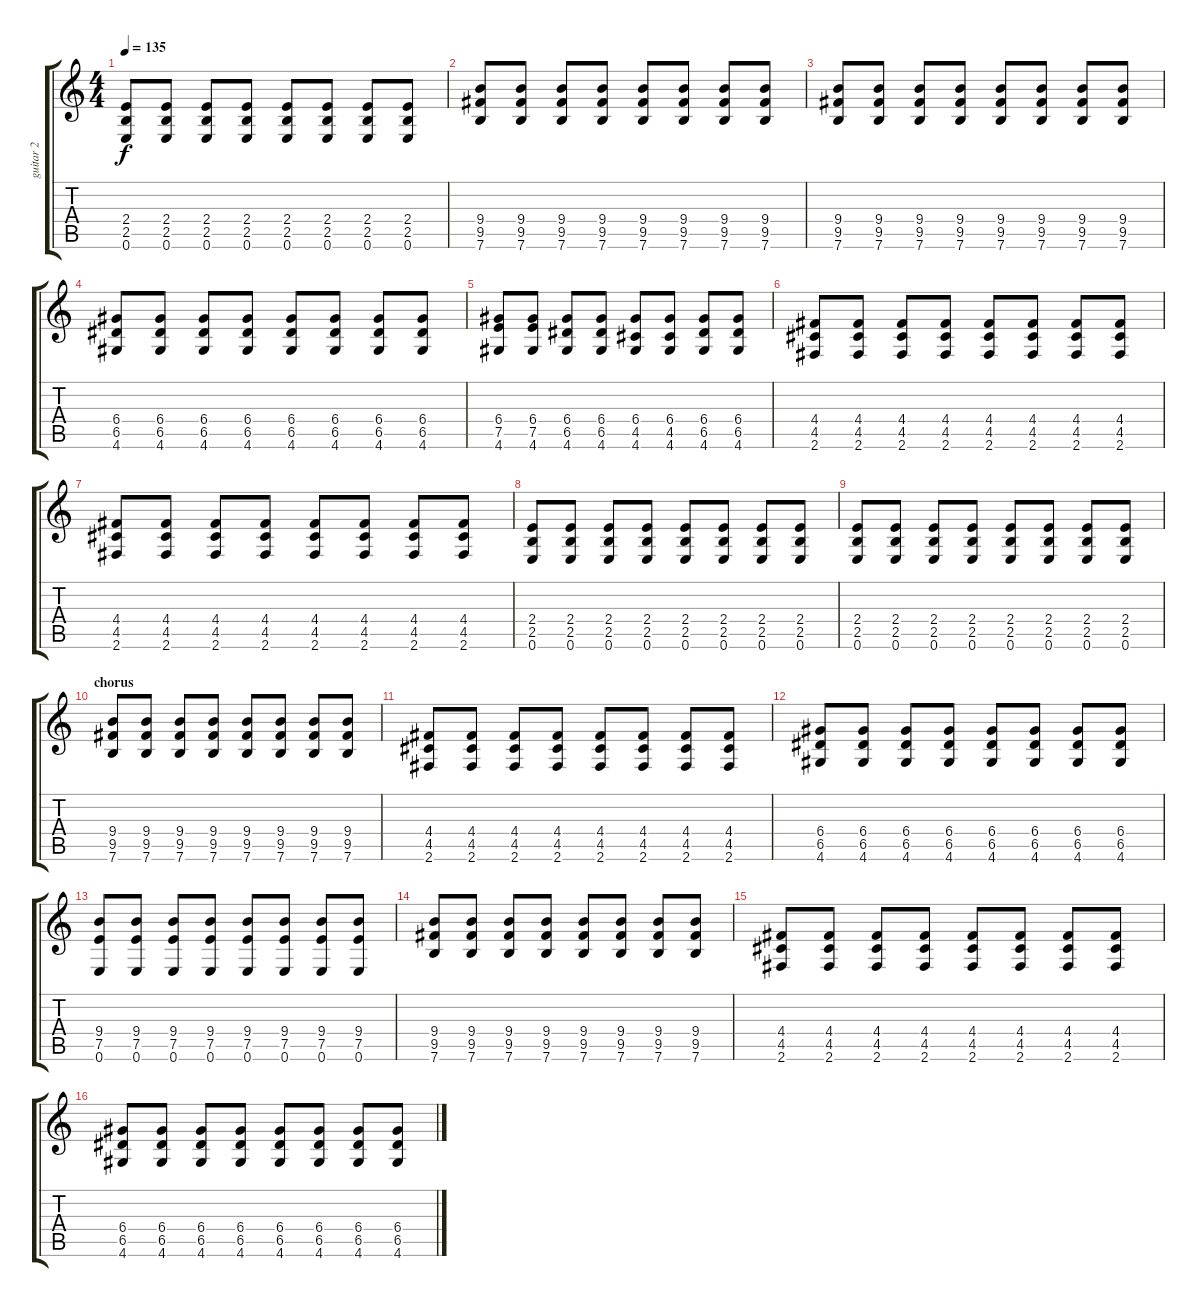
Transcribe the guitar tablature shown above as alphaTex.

\track ("guitar 2" "guitar 2") {instrument overdrivenguitar}
\staff {score tabs}
\tuning (E4 B3 G3 D3 A2 E2) {hide}
\ts (4 4)
\tempo 135
\clef g2
\ks c
(2.4 2.5 0.6).8{dy f} (2.4 2.5 0.6).8 (2.4 2.5 0.6).8 (2.4 2.5 0.6).8 (2.4 2.5 0.6).8 (2.4 2.5 0.6).8 (2.4 2.5 0.6).8 (2.4 2.5 0.6).8 |
(9.4 9.5 7.6).8 (9.4 9.5 7.6).8 (9.4 9.5 7.6).8 (9.4 9.5 7.6).8 (9.4 9.5 7.6).8 (9.4 9.5 7.6).8 (9.4 9.5 7.6).8 (9.4 9.5 7.6).8 |
(9.4 9.5 7.6).8 (9.4 9.5 7.6).8 (9.4 9.5 7.6).8 (9.4 9.5 7.6).8 (9.4 9.5 7.6).8 (9.4 9.5 7.6).8 (9.4 9.5 7.6).8 (9.4 9.5 7.6).8 |
(6.4 6.5 4.6).8 (6.4 6.5 4.6).8 (6.4 6.5 4.6).8 (6.4 6.5 4.6).8 (6.4 6.5 4.6).8 (6.4 6.5 4.6).8 (6.4 6.5 4.6).8 (6.4 6.5 4.6).8 |
(6.4 7.5 4.6).8 (6.4 7.5 4.6).8 (6.4 6.5 4.6).8 (6.4 6.5 4.6).8 (6.4 4.5 4.6).8 (6.4 4.5 4.6).8 (6.4 6.5 4.6).8 (6.4 6.5 4.6).8 |
(4.4 4.5 2.6).8 (4.4 4.5 2.6).8 (4.4 4.5 2.6).8 (4.4 4.5 2.6).8 (4.4 4.5 2.6).8 (4.4 4.5 2.6).8 (4.4 4.5 2.6).8 (4.4 4.5 2.6).8 |
(4.4 4.5 2.6).8 (4.4 4.5 2.6).8 (4.4 4.5 2.6).8 (4.4 4.5 2.6).8 (4.4 4.5 2.6).8 (4.4 4.5 2.6).8 (4.4 4.5 2.6).8 (4.4 4.5 2.6).8 |
(2.4 2.5 0.6).8 (2.4 2.5 0.6).8 (2.4 2.5 0.6).8 (2.4 2.5 0.6).8 (2.4 2.5 0.6).8 (2.4 2.5 0.6).8 (2.4 2.5 0.6).8 (2.4 2.5 0.6).8 |
(2.4 2.5 0.6).8 (2.4 2.5 0.6).8 (2.4 2.5 0.6).8 (2.4 2.5 0.6).8 (2.4 2.5 0.6).8 (2.4 2.5 0.6).8 (2.4 2.5 0.6).8 (2.4 2.5 0.6).8 |
\section ("" "chorus")
(9.4 9.5 7.6).8 (9.4 9.5 7.6).8 (9.4 9.5 7.6).8 (9.4 9.5 7.6).8 (9.4 9.5 7.6).8 (9.4 9.5 7.6).8 (9.4 9.5 7.6).8 (9.4 9.5 7.6).8 |
(4.4 4.5 2.6).8 (4.4 4.5 2.6).8 (4.4 4.5 2.6).8 (4.4 4.5 2.6).8 (4.4 4.5 2.6).8 (4.4 4.5 2.6).8 (4.4 4.5 2.6).8 (4.4 4.5 2.6).8 |
(6.4 6.5 4.6).8 (6.4 6.5 4.6).8 (6.4 6.5 4.6).8 (6.4 6.5 4.6).8 (6.4 6.5 4.6).8 (6.4 6.5 4.6).8 (6.4 6.5 4.6).8 (6.4 6.5 4.6).8 |
(9.4 7.5 0.6).8 (9.4 7.5 0.6).8 (9.4 7.5 0.6).8 (9.4 7.5 0.6).8 (9.4 7.5 0.6).8 (9.4 7.5 0.6).8 (9.4 7.5 0.6).8 (9.4 7.5 0.6).8 |
(9.4 9.5 7.6).8 (9.4 9.5 7.6).8 (9.4 9.5 7.6).8 (9.4 9.5 7.6).8 (9.4 9.5 7.6).8 (9.4 9.5 7.6).8 (9.4 9.5 7.6).8 (9.4 9.5 7.6).8 |
(4.4 4.5 2.6).8 (4.4 4.5 2.6).8 (4.4 4.5 2.6).8 (4.4 4.5 2.6).8 (4.4 4.5 2.6).8 (4.4 4.5 2.6).8 (4.4 4.5 2.6).8 (4.4 4.5 2.6).8 |
(6.4 6.5 4.6).8 (6.4 6.5 4.6).8 (6.4 6.5 4.6).8 (6.4 6.5 4.6).8 (6.4 6.5 4.6).8 (6.4 6.5 4.6).8 (6.4 6.5 4.6).8 (6.4 6.5 4.6).8
